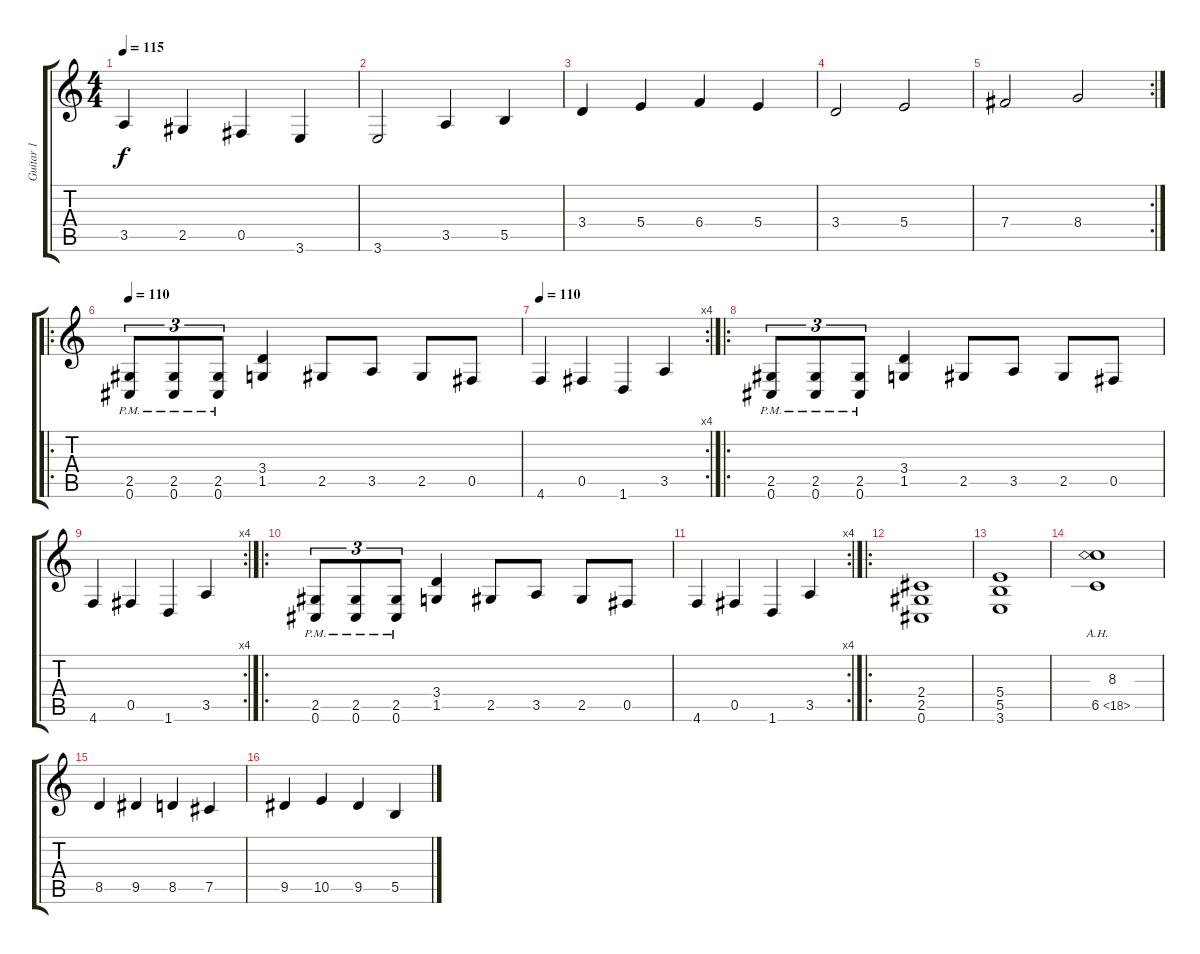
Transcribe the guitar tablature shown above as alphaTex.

\track ("Guitar 1" "Guitar 1") {instrument overdrivenguitar}
\staff {score tabs}
\tuning (Db4 Ab3 E3 B2 Gb2 Db2) {hide}
\ts (4 4)
\tempo 115
\clef g2
\ks c
3.5.4{dy f} 2.5.4 0.5.4 3.6.4 |
3.6.2 3.5.4 5.5.4 |
3.4.4 5.4.4 6.4.4 5.4.4 |
3.4.2 5.4.2 |
\rc 2
7.4.2 8.4.2 |
\ro
\tempo 110
(2.5{pm} 0.6{pm}).8{tu (3 2) instrument overdrivenguitar} (2.5{pm} 0.6{pm}).8{tu (3 2)} (2.5{pm} 0.6{pm}).8{tu (3 2)} (3.4 1.5).4 2.5.8 3.5.8 2.5.8 0.5.8 |
\rc 4
\tempo 110
4.6.4 0.5.4 1.6.4 3.5.4 |
\ro
(2.5{pm} 0.6{pm}).8{tu (3 2) instrument overdrivenguitar} (2.5{pm} 0.6{pm}).8{tu (3 2)} (2.5{pm} 0.6{pm}).8{tu (3 2)} (3.4 1.5).4 2.5.8 3.5.8 2.5.8 0.5.8 |
\rc 4
4.6.4 0.5.4 1.6.4 3.5.4 |
\ro
(2.5{pm} 0.6{pm}).8{tu (3 2) instrument overdrivenguitar} (2.5{pm} 0.6{pm}).8{tu (3 2)} (2.5{pm} 0.6{pm}).8{tu (3 2)} (3.4 1.5).4 2.5.8 3.5.8 2.5.8 0.5.8 |
\rc 4
4.6.4 0.5.4 1.6.4 3.5.4 |
\ro
(2.4 2.5 0.6).1 |
(5.4 5.5 3.6).1 |
(8.3 6.5{ah 12}).1 |
8.5.4 9.5.4 8.5.4 7.5.4 |
9.5.4 10.5.4 9.5.4 5.5.4
